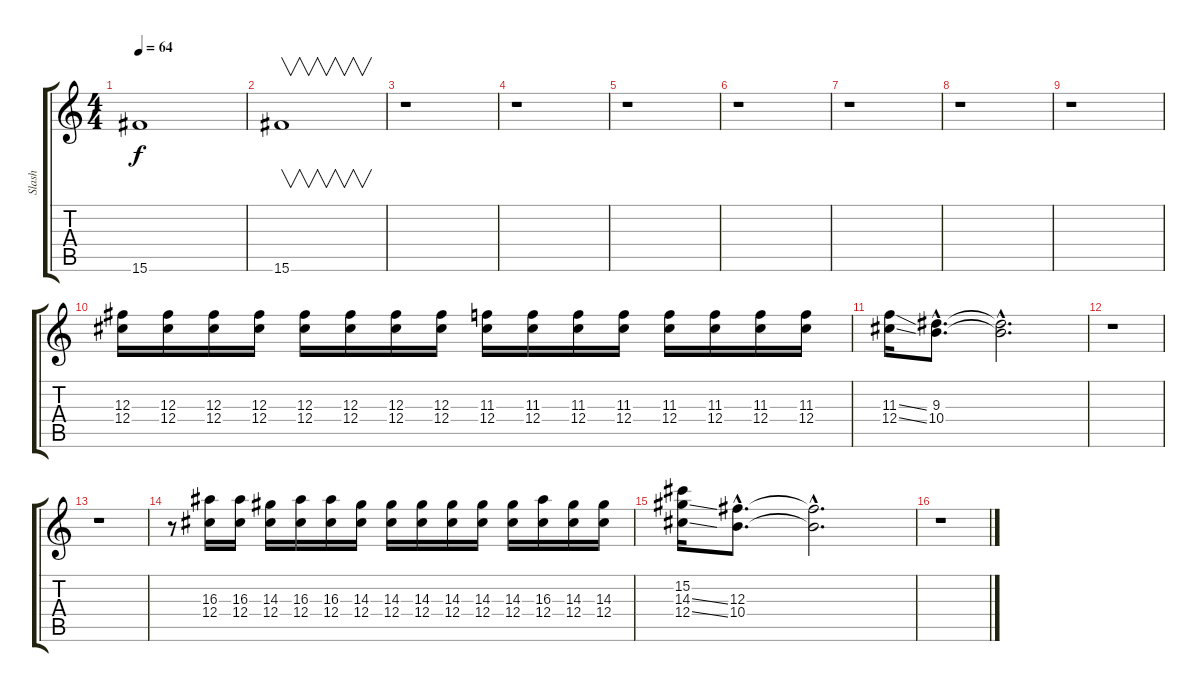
\track ("Slash" "Slash") {instrument acousticguitarnylon}
\staff {score tabs}
\tuning (Eb4 Bb3 Gb3 Db3 Ab2 Eb2) {hide}
\ts (4 4)
\tempo 64
\clef g2
\ks c
15.6{t}.1{dy f} |
15.6.1{v} |
r.1 |
r.1 |
r.1 |
r.1 |
r.1 |
r.1 |
r.1 |
(12.3 12.4).16 (12.3 12.4).16 (12.3 12.4).16 (12.3 12.4).16 (12.3 12.4).16 (12.3 12.4).16 (12.3 12.4).16 (12.3 12.4).16 (11.3 12.4).16 (11.3 12.4).16 (11.3 12.4).16 (11.3 12.4).16 (11.3 12.4).16 (11.3 12.4).16 (11.3 12.4).16 (11.3 12.4).16 |
(11.3{ss} 12.4{ss}).16 (9.3{hac} 10.4{hac}).8{d} (9.3{hac t} 10.4{hac t}).2{d} |
r.1 |
r.1 |
r.8 (16.3 12.4).16 (16.3 12.4).16 (14.3 12.4).16 (16.3 12.4).16 (16.3 12.4).16 (14.3 12.4).16 (14.3 12.4).16 (14.3 12.4).16 (14.3 12.4).16 (14.3 12.4).16 (14.3 12.4).16 (16.3 12.4).16 (14.3 12.4).16 (14.3 12.4).16 |
(15.2 14.3{ss} 12.4{ss}).16 (12.3{hac} 10.4{hac}).8{d} (12.3{hac t} 10.4{hac t}).2{d} |
r.1
